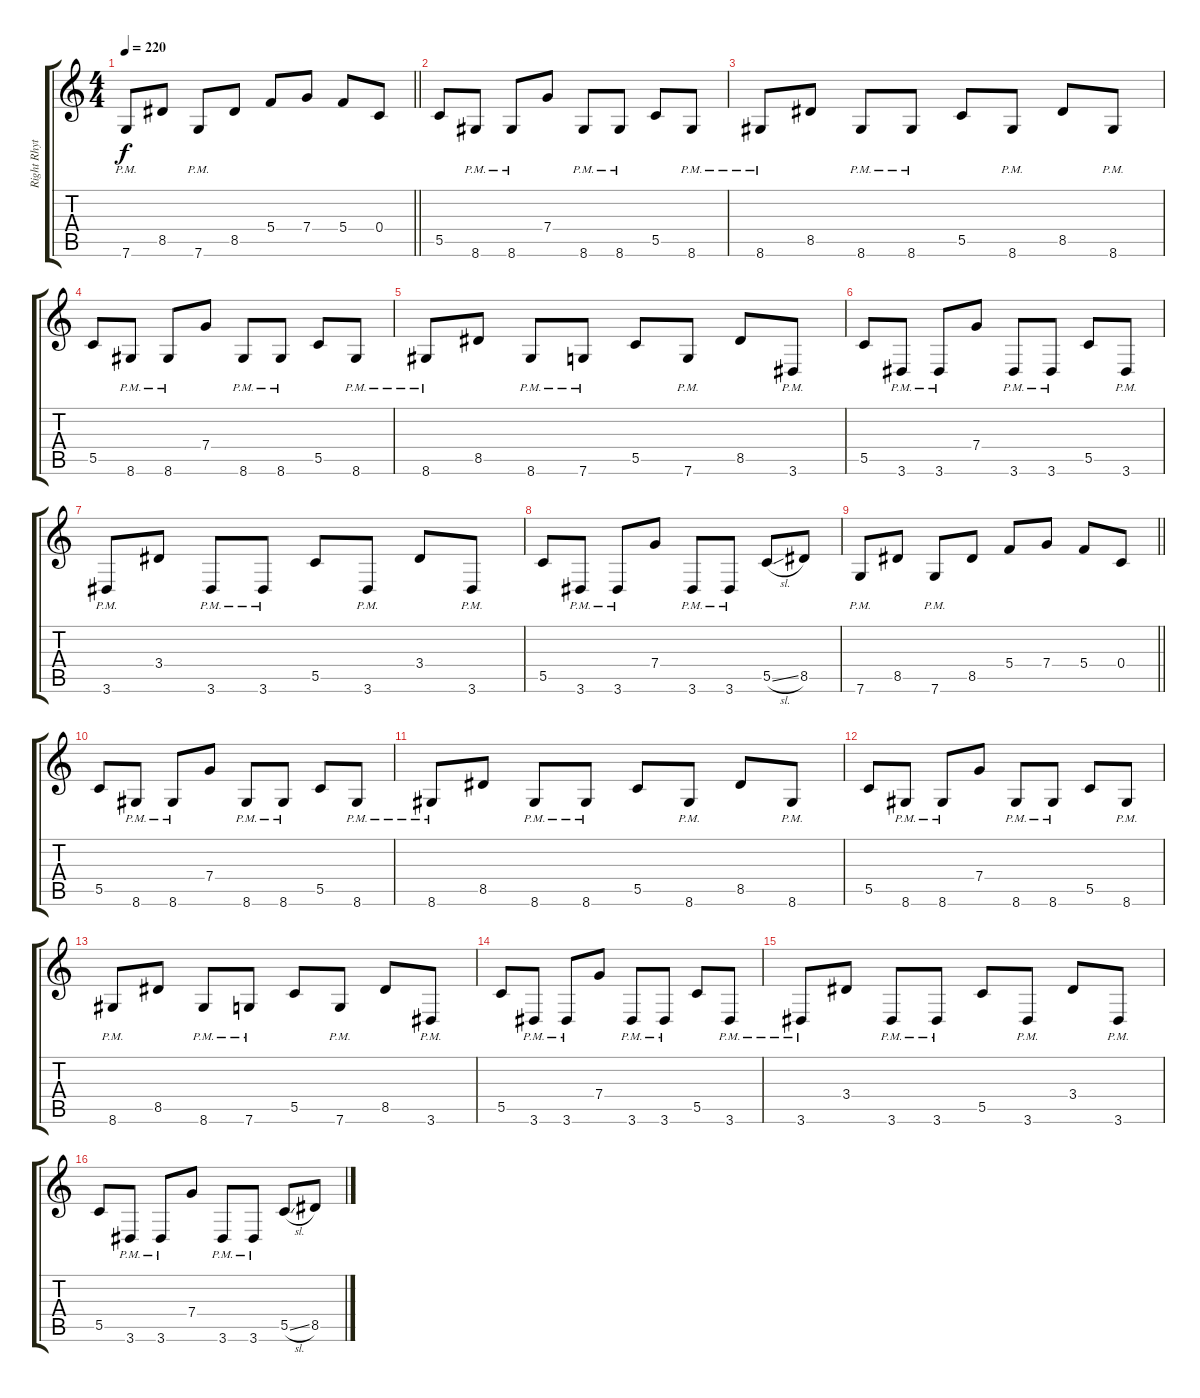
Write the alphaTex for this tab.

\track ("Right Rhythm" "Right Rhyt") {instrument distortionguitar}
\staff {score tabs}
\tuning (D4 A3 F3 C3 G2 C2) {hide}
\ts (4 4)
\tempo 220
\clef g2
\barLineRight lightlight
\ks c
7.6{pm}.8{dy f} 8.5.8 7.6{pm}.8 8.5.8 5.4.8 7.4.8 5.4.8 0.4.8 |
5.5.8 8.6{pm}.8 8.6{pm}.8 7.4.8 8.6{pm}.8 8.6{pm}.8 5.5.8 8.6{pm}.8 |
8.6{pm}.8 8.5.8 8.6{pm}.8 8.6{pm}.8 5.5.8 8.6{pm}.8 8.5.8 8.6{pm}.8 |
5.5.8 8.6{pm}.8 8.6{pm}.8 7.4.8 8.6{pm}.8 8.6{pm}.8 5.5.8 8.6{pm}.8 |
8.6{pm}.8 8.5.8 8.6{pm}.8 7.6{pm}.8 5.5.8 7.6{pm}.8 8.5.8 3.6{pm}.8 |
5.5.8 3.6{pm}.8 3.6{pm}.8 7.4.8 3.6{pm}.8 3.6{pm}.8 5.5.8 3.6{pm}.8 |
3.6{pm}.8 3.4.8 3.6{pm}.8 3.6{pm}.8 5.5.8 3.6{pm}.8 3.4.8 3.6{pm}.8 |
5.5.8 3.6{pm}.8 3.6{pm}.8 7.4.8 3.6{pm}.8 3.6{pm}.8 5.5{sl}.8 8.5.8 |
\barLineRight lightlight
7.6{pm}.8 8.5.8 7.6{pm}.8 8.5.8 5.4.8 7.4.8 5.4.8 0.4.8 |
\section ("" "")
5.5.8 8.6{pm}.8 8.6{pm}.8 7.4.8 8.6{pm}.8 8.6{pm}.8 5.5.8 8.6{pm}.8 |
8.6{pm}.8 8.5.8 8.6{pm}.8 8.6{pm}.8 5.5.8 8.6{pm}.8 8.5.8 8.6{pm}.8 |
5.5.8 8.6{pm}.8 8.6{pm}.8 7.4.8 8.6{pm}.8 8.6{pm}.8 5.5.8 8.6{pm}.8 |
8.6{pm}.8 8.5.8 8.6{pm}.8 7.6{pm}.8 5.5.8 7.6{pm}.8 8.5.8 3.6{pm}.8 |
5.5.8 3.6{pm}.8 3.6{pm}.8 7.4.8 3.6{pm}.8 3.6{pm}.8 5.5.8 3.6{pm}.8 |
3.6{pm}.8 3.4.8 3.6{pm}.8 3.6{pm}.8 5.5.8 3.6{pm}.8 3.4.8 3.6{pm}.8 |
5.5.8 3.6{pm}.8 3.6{pm}.8 7.4.8 3.6{pm}.8 3.6{pm}.8 5.5{sl}.8 8.5.8
